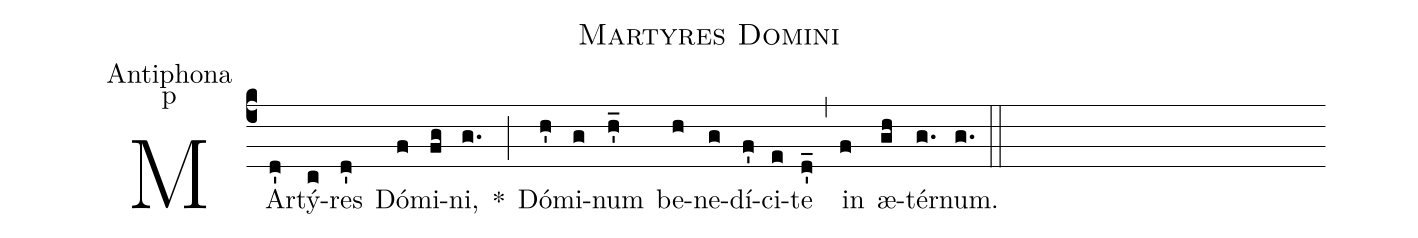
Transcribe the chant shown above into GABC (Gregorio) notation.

name:Martyres Domini;
office-part:Antiphona;
mode:p;
%%
(c4) MAr(d')tý(c)res(d') Dó(f)mi(fg)ni,(g.) *(;) Dó(h')mi(g)num(h'_) be(h)ne(g)dí(f')ci(e)te(d'_) (,) in(f) æ(gh)tér(g.)num.(g.) (::)
%<eu>E(g) u(g) o(g) u(d) a(f) e.</eu>(e[ll:1]d..) (::)
